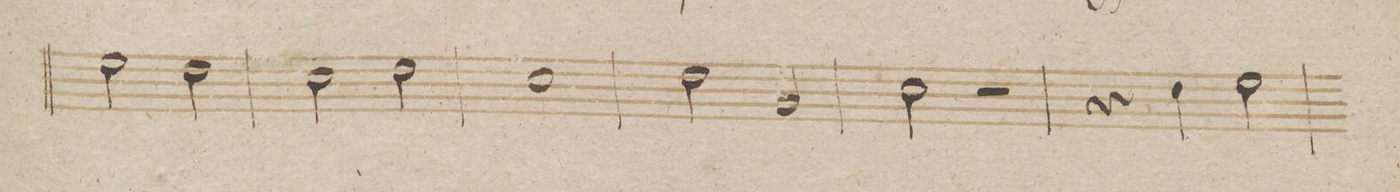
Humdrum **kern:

**kern	**dynam
*I"Corno 1mo in F.	*
*clefG2	*
*k[b-]	*
*met(c|)	*
*M2/2	*
2a\	.
2g\	.
=55	=55
2f\	.
2g\	.
=56	=56
1f/	.
=57	=57
2g\	.
2c/	.
=58	=58
2f\	.
2r	.
=59	=59
4r	.
4g\	.
2a\	.
=60	=60
*-	*-
